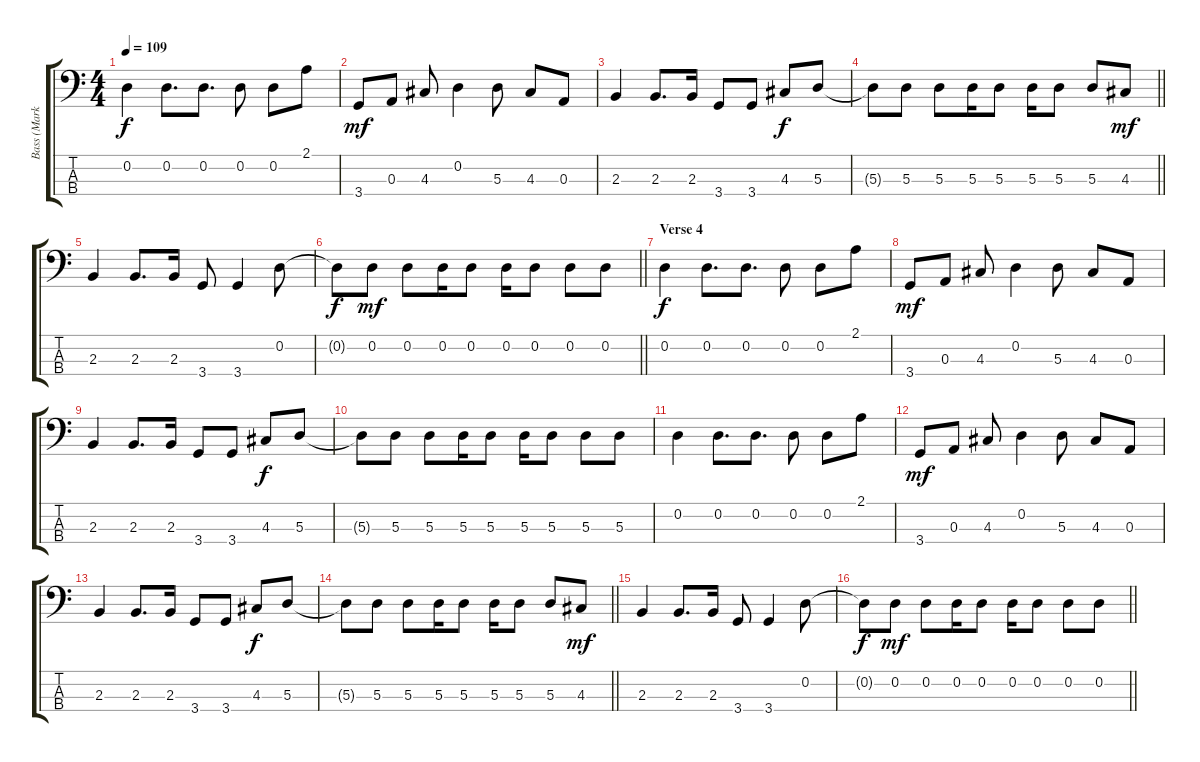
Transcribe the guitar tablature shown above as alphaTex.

\track ("Bass (Mark Hamilton)" "Bass (Mark") {instrument electricbassfinger}
\staff {score tabs}
\tuning (G2 D2 A1 E1) {hide}
\ts (4 4)
\tempo 109
\clef f4
\ks c
0.2.4{dy f} 0.2.8{d} 0.2.8{d} 0.2.8 0.2.8 2.1.8 |
3.4.8{dy mf} 0.3.8 4.3.8 0.2.4 5.3.8 4.3.8 0.3.8 |
2.3.4 2.3.8{d} 2.3.16 3.4.8 3.4.8 4.3.8{dy f} 5.3.8 |
\barLineRight lightlight
5.3{t}.8 5.3.8 5.3.8 5.3.16 5.3.8 5.3.16 5.3.8 5.3.8 4.3.8{dy mf} |
2.3.4 2.3.8{d} 2.3.16 3.4.8 3.4.4 0.2.8 |
\barLineRight lightlight
0.2{t}.8{dy f} 0.2.8{dy mf} 0.2.8 0.2.16 0.2.8 0.2.16 0.2.8 0.2.8 0.2.8 |
\section ("" "Verse 4")
0.2.4{dy f} 0.2.8{d} 0.2.8{d} 0.2.8 0.2.8 2.1.8 |
3.4.8{dy mf} 0.3.8 4.3.8 0.2.4 5.3.8 4.3.8 0.3.8 |
2.3.4 2.3.8{d} 2.3.16 3.4.8 3.4.8 4.3.8{dy f} 5.3.8 |
5.3{t}.8 5.3.8 5.3.8 5.3.16 5.3.8 5.3.16 5.3.8 5.3.8 5.3.8 |
0.2.4 0.2.8{d} 0.2.8{d} 0.2.8 0.2.8 2.1.8 |
3.4.8{dy mf} 0.3.8 4.3.8 0.2.4 5.3.8 4.3.8 0.3.8 |
2.3.4 2.3.8{d} 2.3.16 3.4.8 3.4.8 4.3.8{dy f} 5.3.8 |
\barLineRight lightlight
5.3{t}.8 5.3.8 5.3.8 5.3.16 5.3.8 5.3.16 5.3.8 5.3.8 4.3.8{dy mf} |
2.3.4 2.3.8{d} 2.3.16 3.4.8 3.4.4 0.2.8 |
\barLineRight lightlight
0.2{t}.8{dy f} 0.2.8{dy mf} 0.2.8 0.2.16 0.2.8 0.2.16 0.2.8 0.2.8 0.2.8
